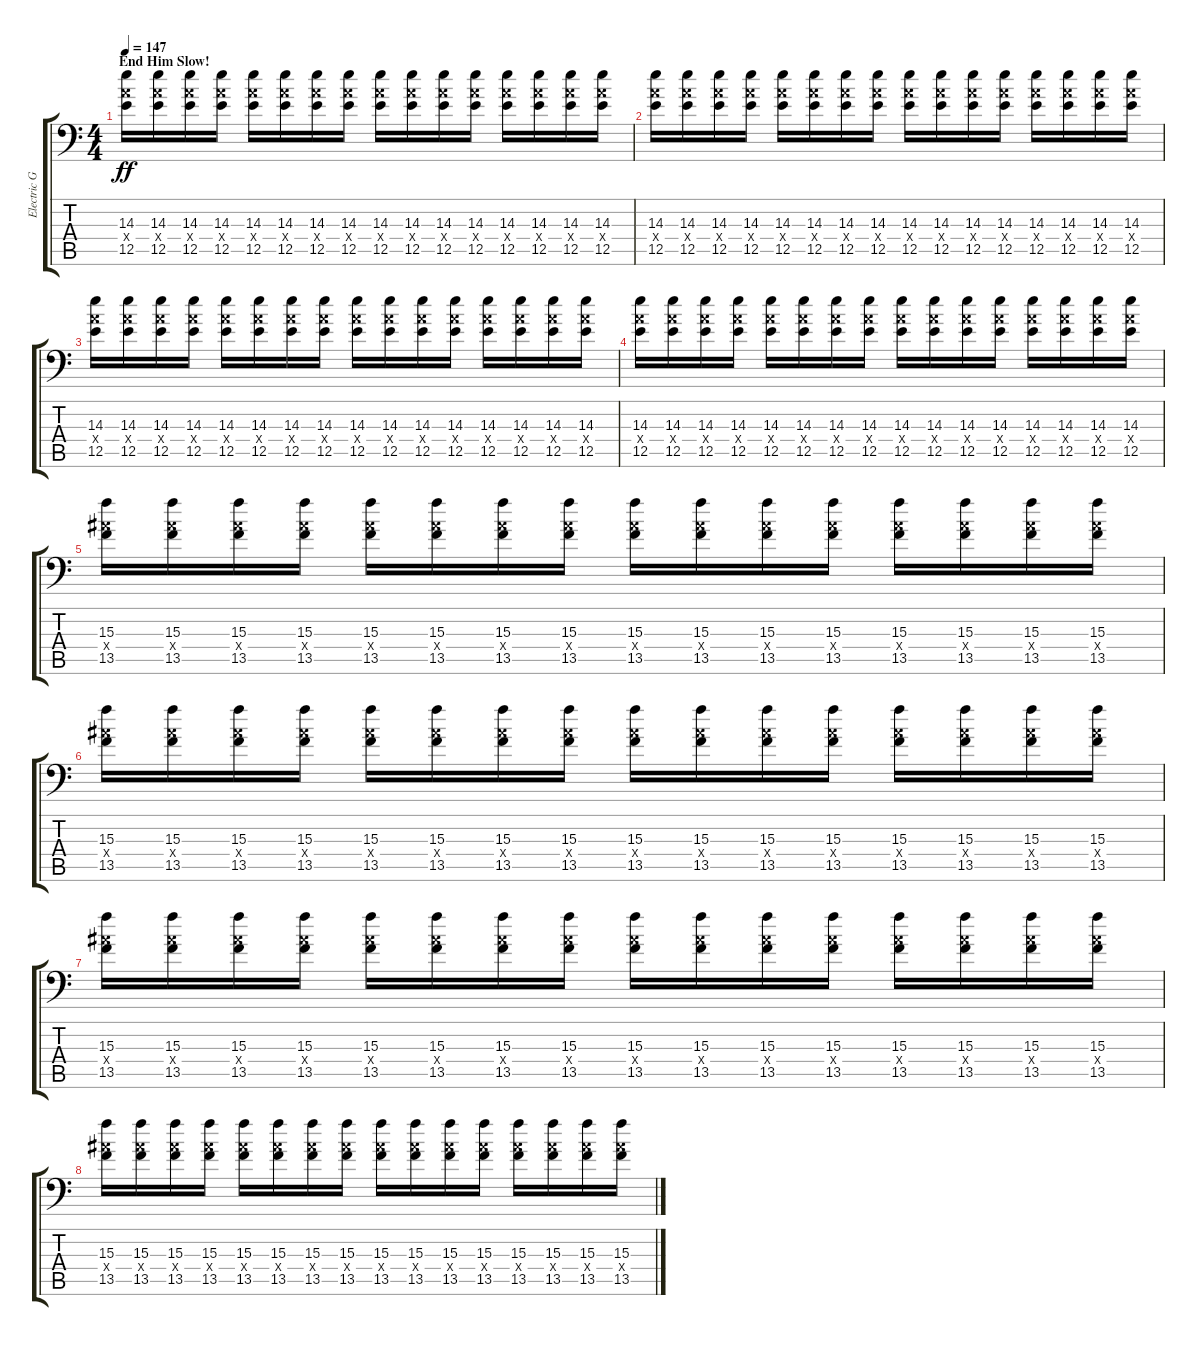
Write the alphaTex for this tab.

\track ("Electric Guitar 4" "Electric G") {instrument electricguitarjazz}
\staff {score tabs}
\tuning (A3 Gb3 D3 A2 E2 A1) {hide}
\ts (4 4)
\section ("" "End Him Slow!")
\tempo 147
\clef f4
\ks aminor
(14.3 12.4{x} 12.5).16{dy ff volume 8 instrument distortionguitar} (14.3 12.4{x} 12.5).16 (14.3 12.4{x} 12.5).16 (14.3 12.4{x} 12.5).16 (14.3 12.4{x} 12.5).16 (14.3 12.4{x} 12.5).16 (14.3 12.4{x} 12.5).16 (14.3 12.4{x} 12.5).16 (14.3 12.4{x} 12.5).16 (14.3 12.4{x} 12.5).16 (14.3 12.4{x} 12.5).16 (14.3 12.4{x} 12.5).16 (14.3 12.4{x} 12.5).16 (14.3 12.4{x} 12.5).16 (14.3 12.4{x} 12.5).16 (14.3 12.4{x} 12.5).16 |
(14.3 12.4{x} 12.5).16 (14.3 12.4{x} 12.5).16 (14.3 12.4{x} 12.5).16 (14.3 12.4{x} 12.5).16 (14.3 12.4{x} 12.5).16 (14.3 12.4{x} 12.5).16 (14.3 12.4{x} 12.5).16 (14.3 12.4{x} 12.5).16 (14.3 12.4{x} 12.5).16 (14.3 12.4{x} 12.5).16 (14.3 12.4{x} 12.5).16 (14.3 12.4{x} 12.5).16 (14.3 12.4{x} 12.5).16 (14.3 12.4{x} 12.5).16 (14.3 12.4{x} 12.5).16 (14.3 12.4{x} 12.5).16 |
(14.3 12.4{x} 12.5).16 (14.3 12.4{x} 12.5).16 (14.3 12.4{x} 12.5).16 (14.3 12.4{x} 12.5).16 (14.3 12.4{x} 12.5).16 (14.3 12.4{x} 12.5).16 (14.3 12.4{x} 12.5).16 (14.3 12.4{x} 12.5).16 (14.3 12.4{x} 12.5).16 (14.3 12.4{x} 12.5).16 (14.3 12.4{x} 12.5).16 (14.3 12.4{x} 12.5).16 (14.3 12.4{x} 12.5).16 (14.3 12.4{x} 12.5).16 (14.3 12.4{x} 12.5).16 (14.3 12.4{x} 12.5).16 |
(14.3 12.4{x} 12.5).16 (14.3 12.4{x} 12.5).16 (14.3 12.4{x} 12.5).16 (14.3 12.4{x} 12.5).16 (14.3 12.4{x} 12.5).16 (14.3 12.4{x} 12.5).16 (14.3 12.4{x} 12.5).16 (14.3 12.4{x} 12.5).16 (14.3 12.4{x} 12.5).16 (14.3 12.4{x} 12.5).16 (14.3 12.4{x} 12.5).16 (14.3 12.4{x} 12.5).16 (14.3 12.4{x} 12.5).16 (14.3 12.4{x} 12.5).16 (14.3 12.4{x} 12.5).16 (14.3 12.4{x} 12.5).16 |
(15.3 13.4{x} 13.5).16 (15.3 13.4{x} 13.5).16 (15.3 13.4{x} 13.5).16 (15.3 13.4{x} 13.5).16 (15.3 13.4{x} 13.5).16 (15.3 13.4{x} 13.5).16 (15.3 13.4{x} 13.5).16 (15.3 13.4{x} 13.5).16 (15.3 13.4{x} 13.5).16 (15.3 13.4{x} 13.5).16 (15.3 13.4{x} 13.5).16 (15.3 13.4{x} 13.5).16 (15.3 13.4{x} 13.5).16 (15.3 13.4{x} 13.5).16 (15.3 13.4{x} 13.5).16 (15.3 13.4{x} 13.5).16 |
(15.3 13.4{x} 13.5).16 (15.3 13.4{x} 13.5).16 (15.3 13.4{x} 13.5).16 (15.3 13.4{x} 13.5).16 (15.3 13.4{x} 13.5).16 (15.3 13.4{x} 13.5).16 (15.3 13.4{x} 13.5).16 (15.3 13.4{x} 13.5).16 (15.3 13.4{x} 13.5).16 (15.3 13.4{x} 13.5).16 (15.3 13.4{x} 13.5).16 (15.3 13.4{x} 13.5).16 (15.3 13.4{x} 13.5).16 (15.3 13.4{x} 13.5).16 (15.3 13.4{x} 13.5).16 (15.3 13.4{x} 13.5).16 |
(15.3 13.4{x} 13.5).16 (15.3 13.4{x} 13.5).16 (15.3 13.4{x} 13.5).16 (15.3 13.4{x} 13.5).16 (15.3 13.4{x} 13.5).16 (15.3 13.4{x} 13.5).16 (15.3 13.4{x} 13.5).16 (15.3 13.4{x} 13.5).16 (15.3 13.4{x} 13.5).16 (15.3 13.4{x} 13.5).16 (15.3 13.4{x} 13.5).16 (15.3 13.4{x} 13.5).16 (15.3 13.4{x} 13.5).16 (15.3 13.4{x} 13.5).16 (15.3 13.4{x} 13.5).16 (15.3 13.4{x} 13.5).16 |
(15.3 13.4{x} 13.5).16 (15.3 13.4{x} 13.5).16 (15.3 13.4{x} 13.5).16 (15.3 13.4{x} 13.5).16 (15.3 13.4{x} 13.5).16 (15.3 13.4{x} 13.5).16 (15.3 13.4{x} 13.5).16 (15.3 13.4{x} 13.5).16 (15.3 13.4{x} 13.5).16 (15.3 13.4{x} 13.5).16 (15.3 13.4{x} 13.5).16 (15.3 13.4{x} 13.5).16 (15.3 13.4{x} 13.5).16 (15.3 13.4{x} 13.5).16 (15.3 13.4{x} 13.5).16 (15.3 13.4{x} 13.5).16
